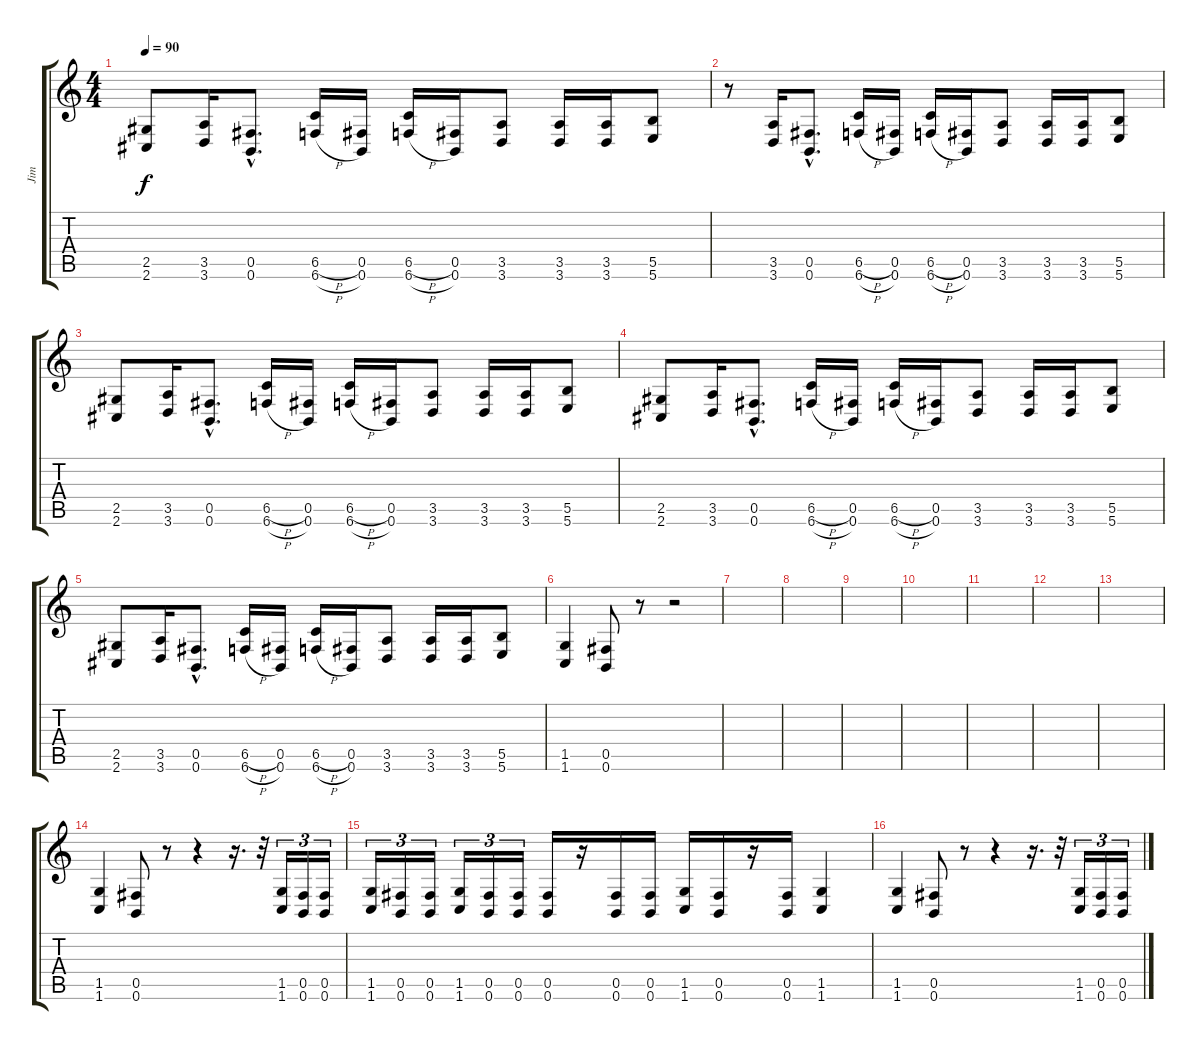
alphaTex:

\track ("Jim" "Jim") {instrument distortionguitar}
\staff {score tabs}
\tuning (Db4 Ab3 E3 B2 Gb2 B1) {hide}
\ts (4 4)
\tempo 90
\clef g2
\ks c
(2.5 2.6).8{dy f} (3.5 3.6).16 (0.5{hac} 0.6{hac}).8{d} (6.5{h} 6.6{h}).16 (0.5 0.6).16 (6.5{h} 6.6{h}).16 (0.5 0.6).16 (3.5 3.6).8 (3.5 3.6).16 (3.5 3.6).16 (5.5 5.6).8 |
r.8 (3.5 3.6).16 (0.5{hac} 0.6{hac}).8{d} (6.5{h} 6.6{h}).16 (0.5 0.6).16 (6.5{h} 6.6{h}).16 (0.5 0.6).16 (3.5 3.6).8 (3.5 3.6).16 (3.5 3.6).16 (5.5 5.6).8 |
(2.5 2.6).8 (3.5 3.6).16 (0.5{hac} 0.6{hac}).8{d} (6.5{h} 6.6{h}).16 (0.5 0.6).16 (6.5{h} 6.6{h}).16 (0.5 0.6).16 (3.5 3.6).8 (3.5 3.6).16 (3.5 3.6).16 (5.5 5.6).8 |
(2.5 2.6).8 (3.5 3.6).16 (0.5{hac} 0.6{hac}).8{d} (6.5{h} 6.6{h}).16 (0.5 0.6).16 (6.5{h} 6.6{h}).16 (0.5 0.6).16 (3.5 3.6).8 (3.5 3.6).16 (3.5 3.6).16 (5.5 5.6).8 |
(2.5 2.6).8 (3.5 3.6).16 (0.5{hac} 0.6{hac}).8{d} (6.5{h} 6.6{h}).16 (0.5 0.6).16 (6.5{h} 6.6{h}).16 (0.5 0.6).16 (3.5 3.6).8 (3.5 3.6).16 (3.5 3.6).16 (5.5 5.6).8 |
(1.5 1.6).4 (0.5 0.6).8 r.8 r.2 |
|
|
|
|
|
|
|
(1.5 1.6).4 (0.5 0.6).8 r.8 r.4 r.16{d} r.32 (1.5 1.6).16{tu (3 2)} (0.5 0.6).16{tu (3 2)} (0.5 0.6).16{tu (3 2)} |
(1.5 1.6).16{tu (3 2)} (0.5 0.6).16{tu (3 2)} (0.5 0.6).16{tu (3 2)} (1.5 1.6).16{tu (3 2)} (0.5 0.6).16{tu (3 2)} (0.5 0.6).16{tu (3 2)} (0.5 0.6).16 r.16 (0.5 0.6).16 (0.5 0.6).16 (1.5 1.6).16 (0.5 0.6).16 r.16 (0.5 0.6).16 (1.5 1.6).4 |
(1.5 1.6).4 (0.5 0.6).8 r.8 r.4 r.16{d} r.32 (1.5 1.6).16{tu (3 2)} (0.5 0.6).16{tu (3 2)} (0.5 0.6).16{tu (3 2)}
